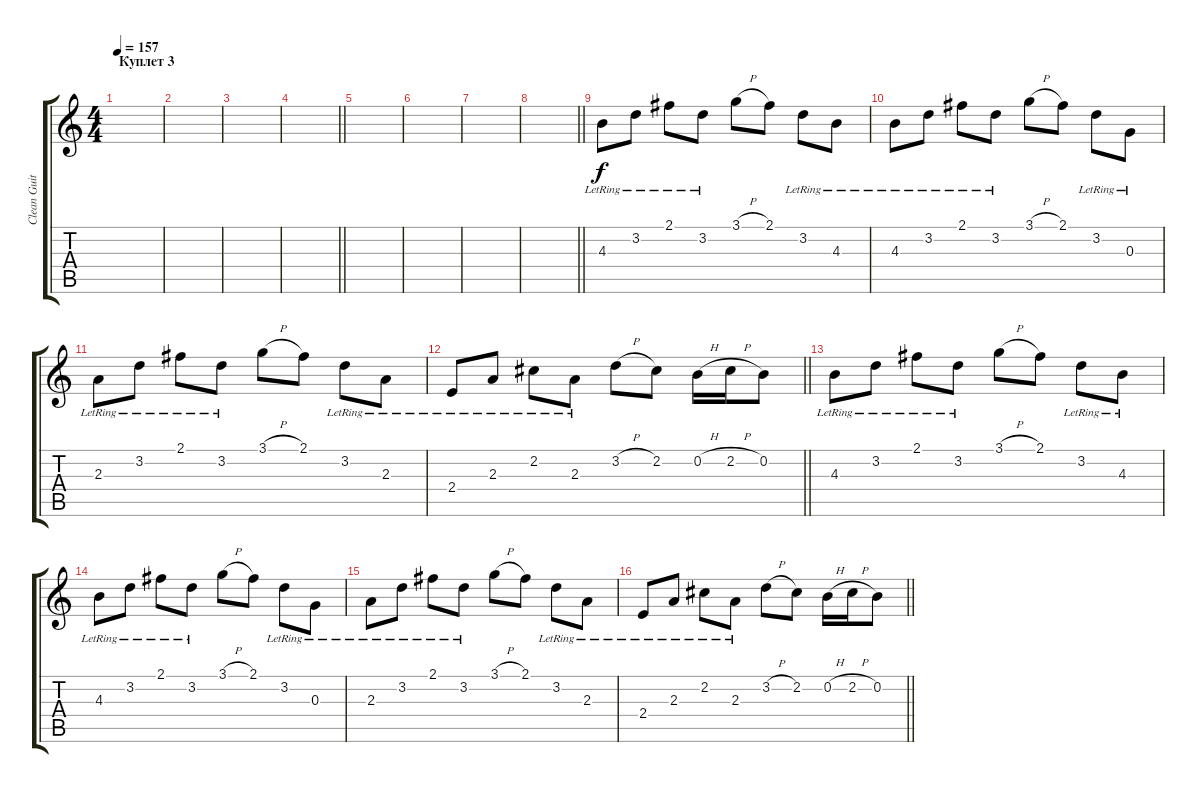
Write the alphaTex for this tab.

\track ("Clean Guitar" "Clean Guit") {instrument electricguitarclean}
\staff {score tabs}
\tuning (E4 B3 G3 D3 A2 E2) {hide}
\ts (4 4)
\section ("" "Куплет 3")
\tempo 157
\clef g2
\ks c
|
|
|
\barLineRight lightlight
|
|
|
|
\barLineRight lightlight
|
4.3{lr}.8 3.2{lr}.8 2.1{lr}.8 3.2{lr}.8 3.1{h}.8 2.1.8 3.2{lr}.8 4.3{lr}.8 |
4.3{lr}.8 3.2{lr}.8 2.1{lr}.8 3.2{lr}.8 3.1{h}.8 2.1.8 3.2{lr}.8 0.3{lr}.8 |
2.3{lr}.8 3.2{lr}.8 2.1{lr}.8 3.2{lr}.8 3.1{h}.8 2.1.8 3.2{lr}.8 2.3{lr}.8 |
\barLineRight lightlight
2.4{lr}.8 2.3{lr}.8 2.2{lr}.8 2.3{lr}.8 3.2{h}.8 2.2.8 0.2{h}.16 2.2{h}.16 0.2.8 |
4.3{lr}.8 3.2{lr}.8 2.1{lr}.8 3.2{lr}.8 3.1{h}.8 2.1.8 3.2{lr}.8 4.3{lr}.8 |
4.3{lr}.8 3.2{lr}.8 2.1{lr}.8 3.2{lr}.8 3.1{h}.8 2.1.8 3.2{lr}.8 0.3{lr}.8 |
2.3{lr}.8 3.2{lr}.8 2.1{lr}.8 3.2{lr}.8 3.1{h}.8 2.1.8 3.2{lr}.8 2.3{lr}.8 |
\barLineRight lightlight
2.4{lr}.8 2.3{lr}.8 2.2{lr}.8 2.3{lr}.8 3.2{h}.8 2.2.8 0.2{h}.16 2.2{h}.16 0.2.8
